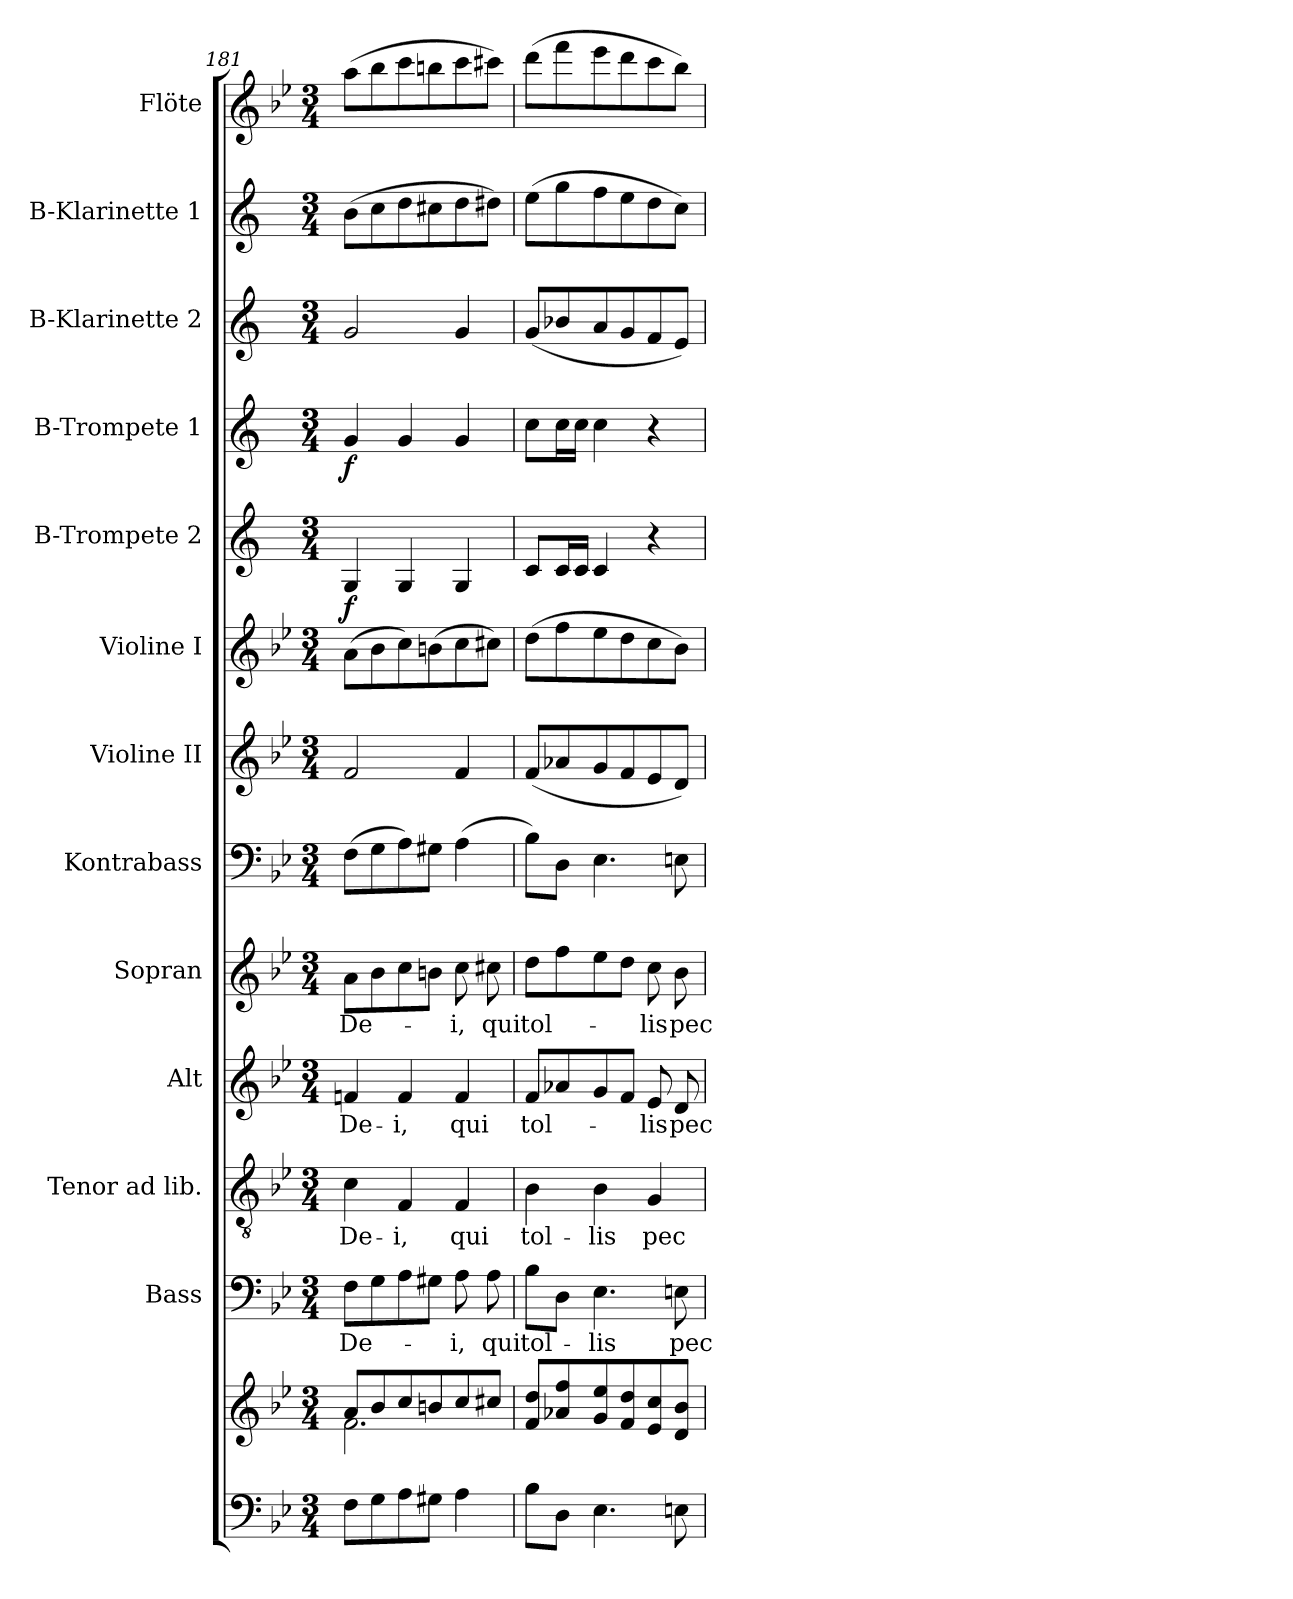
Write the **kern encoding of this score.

**kern	**kern	**kern	**text	**kern	**text	**kern	**text	**kern	**text	**kern	**kern	**kern	**kern	**dynam	**kern	**dynam	**kern	**kern	**kern
*part13	*part13	*part12	*part12	*part11	*part11	*part10	*part10	*part9	*part9	*part8	*part7	*part6	*part5	*part5	*part4	*part4	*part3	*part2	*part1
*staff14	*staff13	*staff12	*staff12	*staff11	*staff11	*staff10	*staff10	*staff9	*staff9	*staff8	*staff7	*staff6	*staff5	*staff5	*staff4	*staff4	*staff3	*staff2	*staff1
*	*	*I"Bass	*	*I"Tenor ad lib.	*	*I"Alt	*	*I"Sopran	*	*I"Kontrabass	*I"Violine II	*I"Violine I	*I"B-Trompete 2	*	*I"B-Trompete 1	*	*I"B-Klarinette 2	*I"B-Klarinette 1	*I"Flöte
*	*	*I'B.	*	*I'T.	*	*I'A.	*	*I'S.	*	*I'Kb.	*I'Vl. II	*I'Vl. I	*I'B Trp. 2	*	*I'B Trp. 1	*	*I'B Kl. 2	*I'B Kl. 1	*I'Fl.
*clefF4	*clefG2	*clefF4	*	*clefGv2	*	*clefG2	*	*clefG2	*	*clefF4	*clefG2	*clefG2	*clefG2	*	*clefG2	*	*clefG2	*clefG2	*clefG2
*	*	*	*	*	*	*	*	*	*	*ITrd7c12	*	*	*ITrd1c2	*	*ITrd1c2	*	*ITrd1c2	*ITrd1c2	*
*k[b-e-]	*k[b-e-]	*k[b-e-]	*	*k[b-e-]	*	*k[b-e-]	*	*k[b-e-]	*	*k[b-e-]	*k[b-e-]	*k[b-e-]	*k[b-e-]	*	*k[b-e-]	*	*k[b-e-]	*k[b-e-]	*k[b-e-]
*B-:	*B-:	*B-:	*	*B-:	*	*B-:	*	*B-:	*	*B-:	*B-:	*B-:	*B-:	*	*B-:	*	*B-:	*B-:	*B-:
*M3/4	*M3/4	*M3/4	*	*M3/4	*	*M3/4	*	*M3/4	*	*M3/4	*M3/4	*M3/4	*M3/4	*	*M3/4	*	*M3/4	*M3/4	*M3/4
=181	=181	=181	=181	=181	=181	=181	=181	=181	=181	=181	=181	=181	=181	=181	=181	=181	=181	=181	=181
*	*^	*	*	*	*	*	*	*	*	*	*	*	*	*	*	*	*	*	*
!	!	!	!	!LO:LY:b	!	!LO:LY:b	!	!LO:LY:b	!	!LO:LY:b	!	!	!	!	!LO:DY:b	!	!LO:DY:b	!	!	!
8F\L	8a/L	2.f\	8F\L	De-	4c\	De-	4fn/	De-	8a\L	De-	(>8FF\L	2f/	(>8a\L	4F/	f	4f/	f	2f/	(>8a\L	(>8aa\L
8G\	8b-/	.	8G\	.	.	.	.	.	8b-\	.	8GG\	.	8b-\	.	.	.	.	.	8b-\	8bb-\
!	!	!	!	!	!	!LO:LY:b	!	!LO:LY:b	!	!	!	!	!	!	!	!	!	!	!	!
8A\	8cc/	.	8A\	.	4F/	-i,	4f/	-i,	8cc\	.	8AA\)	.	8cc\)	4F/	.	4f/	.	.	8cc\	8ccc\
8G#X\J	8bn/	.	8G#X\J	.	.	.	.	.	8bn\J	.	8GG#X\J	.	(>8bn\	.	.	.	.	.	8bn\	8bbn\
!	!	!	!	!LO:LY:b	!	!LO:LY:b	!	!LO:LY:b	!	!LO:LY:b	!	!	!	!	!	!	!	!	!	!
4A\	8cc/	.	8A\	-i,	4F/	qui	4f/	qui	8cc\	-i,	(>4AA\	4f/	8cc\	4F/	.	4f/	.	4f/	8cc\	8ccc\
!	!	!	!	!LO:LY:b	!	!	!	!	!	!LO:LY:b	!	!	!	!	!	!	!	!	!	!
.	8cc#X/J	.	8A\	qui	.	.	.	.	8cc#X\	qui	.	.	8cc#X\J)	.	.	.	.	.	8cc#X\J)	8ccc#X\J)
*	*v	*v	*	*	*	*	*	*	*	*	*	*	*	*	*	*	*	*	*	*
=182	=182	=182	=182	=182	=182	=182	=182	=182	=182	=182	=182	=182	=182	=182	=182	=182	=182	=182	=182
!	!	!	!LO:LY:b	!	!LO:LY:b	!	!LO:LY:b	!	!LO:LY:b	!	!	!	!	!	!	!	!	!	!
8B-\L	8f/ 8dd/L	8B-\L	tol-	4B-\	tol-	8f/L	tol-	8dd\L	tol-	8BB-\L)	(<8f/L	(>8dd\L	8B-/L	.	8b-\L	.	(<8f/L	(>8dd\L	(>8ddd\L
8D\J	8a-X/ 8ff/	8D\J	.	.	.	8a-X/	.	8ff\	.	8DD\J	8a-X/	8ff\	16B-/L	.	16b-\L	.	8a-X/	8ff\	8fff\
.	.	.	.	.	.	.	.	.	.	.	.	.	16B-/JJ	.	16b-\JJ	.	.	.	.
!	!	!	!LO:LY:b	!	!LO:LY:b	!	!	!	!	!	!	!	!	!	!	!	!	!	!
4.E-\	8g/ 8ee-/	4.E-\	-lis	4B-\	-lis	8g/	.	8ee-\	.	4.EE-\	8g/	8ee-\	4B-/	.	4b-\	.	8g/	8ee-\	8eee-\
.	8f/ 8dd/	.	.	.	.	8f/J	.	8dd\J	.	.	8f/	8dd\	.	.	.	.	8f/	8dd\	8ddd\
!	!	!	!	!	!LO:LY:b	!	!LO:LY:b	!	!LO:LY:b	!	!	!	!	!	!	!	!	!	!
.	8e-/ 8cc/	.	.	4G/	pec-	8e-/	-lis	8cc\	-lis	.	8e-/	8cc\	4r	.	4r	.	8e-/	8cc\	8ccc\
!	!	!	!LO:LY:b	!	!	!	!LO:LY:b	!	!LO:LY:b	!	!	!	!	!	!	!	!	!	!
8En\	8d/ 8b-/J	8En\	pec-	.	.	8d/	pec-	8b-\	pec-	8EEn\	8d/J)	8b-\J)	.	.	.	.	8d/J)	8b-\J)	8bb-\J)
=	=	=	=	=	=	=	=	=	=	=	=	=	=	=	=	=	=	=	=
*-	*-	*-	*-	*-	*-	*-	*-	*-	*-	*-	*-	*-	*-	*-	*-	*-	*-	*-	*-
